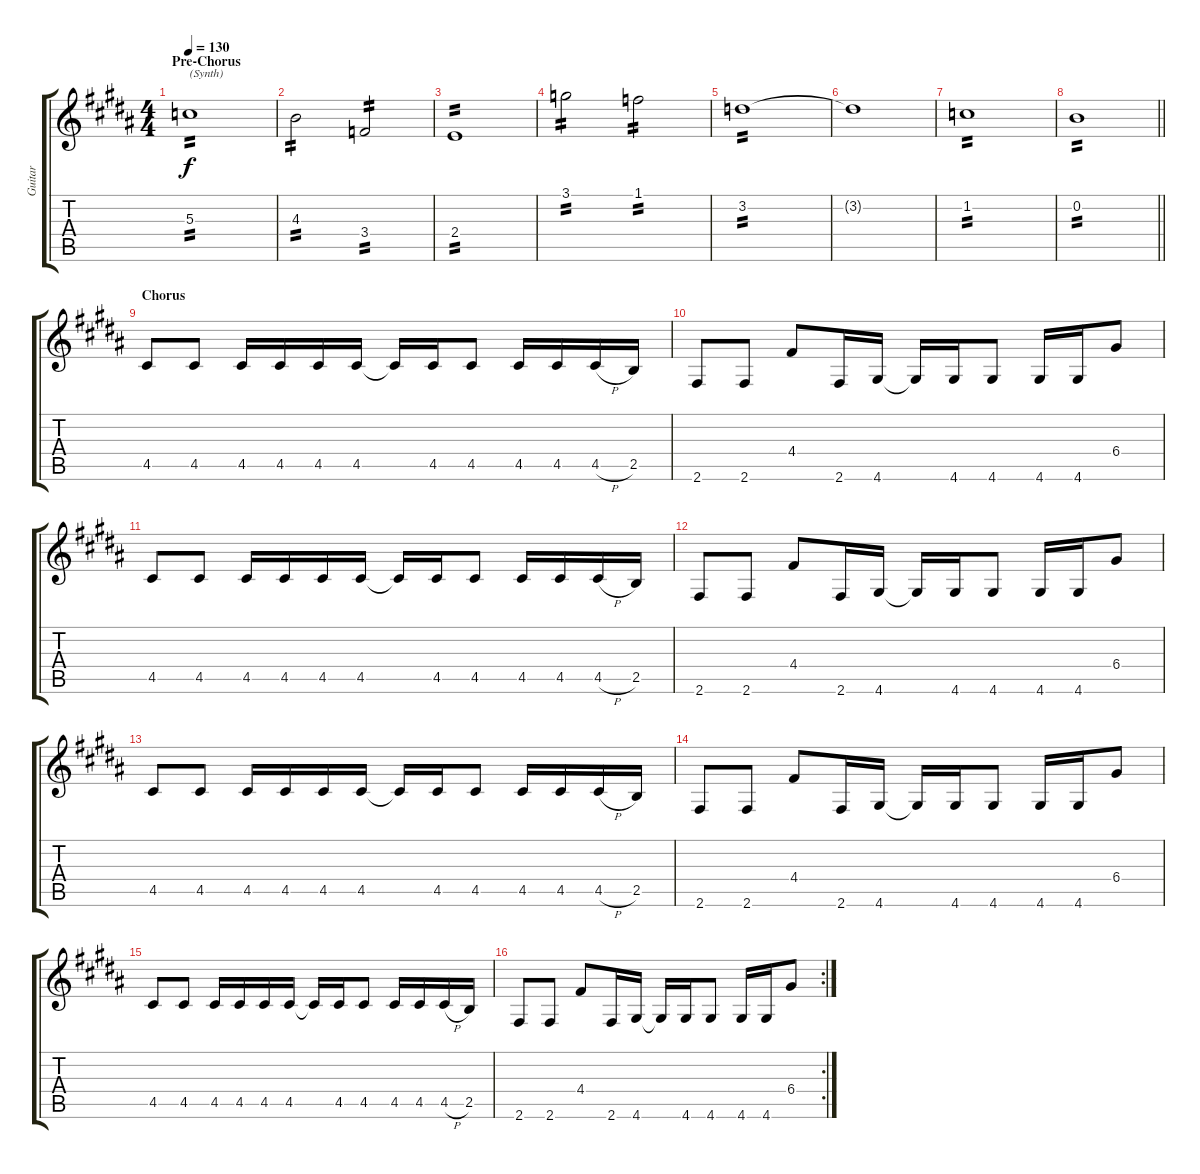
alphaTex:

\track ("Guitar" "Guitar") {instrument distortionguitar}
\staff {score tabs}
\tuning (E4 B3 G3 D3 A2 E2) {hide}
\ts (4 4)
\section ("" "Pre-Chorus")
\tempo 130
\clef g2
\ks b
5.3.1{txt "(Synth)" tp 2 dy f volume 11 instrument lead5charang} |
4.3.2{tp 2} 3.4.2{tp 2} |
2.4.1{tp 2} |
3.1.2{tp 2} 1.1.2{tp 2} |
3.2.1{tp 2} |
3.2{t}.1 |
1.2.1{tp 2} |
\barLineRight lightlight
0.2.1{tp 2} |
\section ("" "Chorus")
4.5.8{volume 13 instrument distortionguitar} 4.5.8 4.5.16 4.5.16 4.5.16 4.5.16 4.5{t}.16 4.5.16 4.5.8 4.5.16 4.5.16 4.5{h}.16 2.5.16 |
2.6.8 2.6.8 4.4.8 2.6.16 4.6.16 4.6{t}.16 4.6.16 4.6.8 4.6.16 4.6.16 6.4.8 |
4.5.8 4.5.8 4.5.16 4.5.16 4.5.16 4.5.16 4.5{t}.16 4.5.16 4.5.8 4.5.16 4.5.16 4.5{h}.16 2.5.16 |
2.6.8 2.6.8 4.4.8 2.6.16 4.6.16 4.6{t}.16 4.6.16 4.6.8 4.6.16 4.6.16 6.4.8 |
4.5.8 4.5.8 4.5.16 4.5.16 4.5.16 4.5.16 4.5{t}.16 4.5.16 4.5.8 4.5.16 4.5.16 4.5{h}.16 2.5.16 |
2.6.8 2.6.8 4.4.8 2.6.16 4.6.16 4.6{t}.16 4.6.16 4.6.8 4.6.16 4.6.16 6.4.8 |
4.5.8 4.5.8 4.5.16 4.5.16 4.5.16 4.5.16 4.5{t}.16 4.5.16 4.5.8 4.5.16 4.5.16 4.5{h}.16 2.5.16 |
\rc 2
2.6.8 2.6.8 4.4.8 2.6.16 4.6.16 4.6{t}.16 4.6.16 4.6.8 4.6.16 4.6.16 6.4.8
